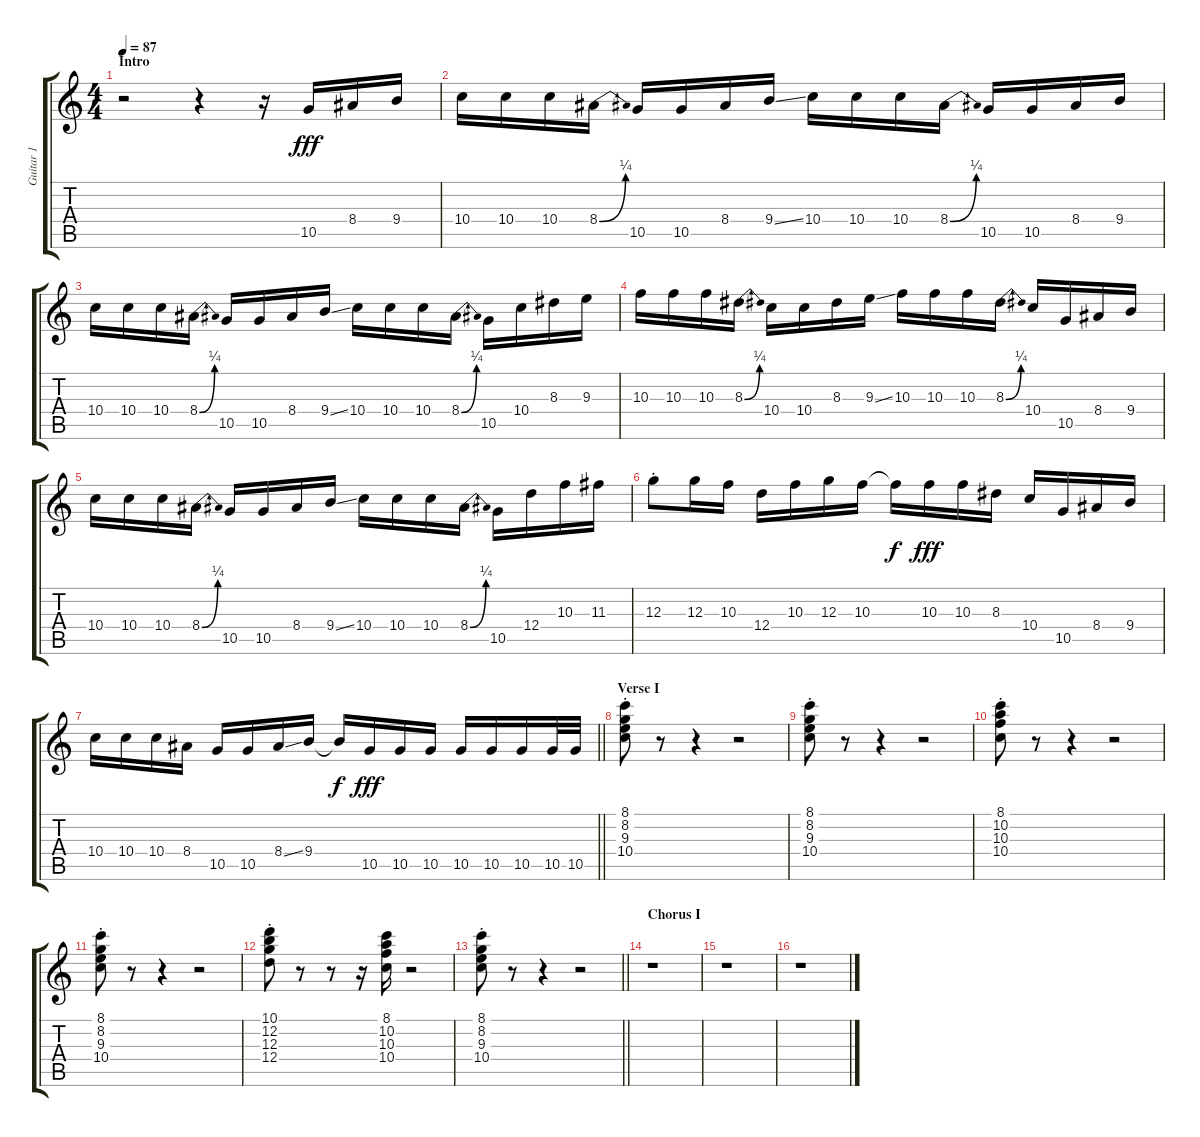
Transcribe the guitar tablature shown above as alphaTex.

\track ("Guitar 1" "Guitar 1") {instrument electricguitarclean}
\staff {score tabs}
\tuning (E4 B3 G3 D3 A2 E2) {hide}
\ts (4 4)
\section ("" "Intro")
\tempo 87
\clef g2
\ks c
r.2{dy fff instrument electricguitarclean} r.4 r.16 10.5.16 8.4.16 9.4.16 |
10.4.16 10.4.16 10.4.16 8.4{be (bend 0 0 60 1)}.16 10.5.16 10.5.16 8.4.16 9.4{ss}.16 10.4.16 10.4.16 10.4.16 8.4{be (bend 0 0 60 1)}.16 10.5.16 10.5.16 8.4.16 9.4.16 |
10.4.16 10.4.16 10.4.16 8.4{be (bend 0 0 60 1)}.16 10.5.16 10.5.16 8.4.16 9.4{ss}.16 10.4.16 10.4.16 10.4.16 8.4{be (bend 0 0 60 1)}.16 10.5.16 10.4.16 8.3.16 9.3.16 |
10.3.16 10.3.16 10.3.16 8.3{be (bend 0 0 60 1)}.16 10.4.16 10.4.16 8.3.16 9.3{ss}.16 10.3.16 10.3.16 10.3.16 8.3{be (bend 0 0 60 1)}.16 10.4.16 10.5.16 8.4.16 9.4.16 |
10.4.16 10.4.16 10.4.16 8.4{be (bend 0 0 60 1)}.16 10.5.16 10.5.16 8.4.16 9.4{ss}.16 10.4.16 10.4.16 10.4.16 8.4{be (bend 0 0 60 1)}.16 10.5.16 12.4.16 10.3.16 11.3.16 |
12.3{st}.8 12.3.16 10.3.16 12.4.16 10.3.16 12.3.16 10.3.16 10.3{t}.16{dy f} 10.3.16{dy fff} 10.3.16 8.3.16 10.4.16 10.5.16 8.4.16 9.4.16 |
\barLineRight lightlight
10.4.16 10.4.16 10.4.16 8.4.16 10.5.16 10.5.16 8.4{ss}.16 9.4.16 9.4{t}.16{dy f} 10.5.16{dy fff} 10.5.16 10.5.16 10.5.16 10.5.16 10.5.16 10.5.32 10.5.32 |
\section ("" "Verse I")
(8.1{st} 8.2{st} 9.3{st} 10.4{st}).8 r.8 r.4 r.2 |
(8.1{st} 8.2{st} 9.3{st} 10.4{st}).8 r.8 r.4 r.2 |
(8.1{st} 10.2{st} 10.3{st} 10.4{st}).8 r.8 r.4 r.2 |
(8.1{st} 8.2{st} 9.3{st} 10.4{st}).8 r.8 r.4 r.2 |
(10.1{st} 12.2{st} 12.3{st} 12.4{st}).8 r.8 r.8 r.16 (8.1 10.2 10.3 10.4).16 r.2 |
\barLineRight lightlight
(8.1{st} 8.2{st} 9.3{st} 10.4{st}).8 r.8 r.4 r.2 |
\section ("" "Chorus I")
r.1 |
r.1 |
r.1
